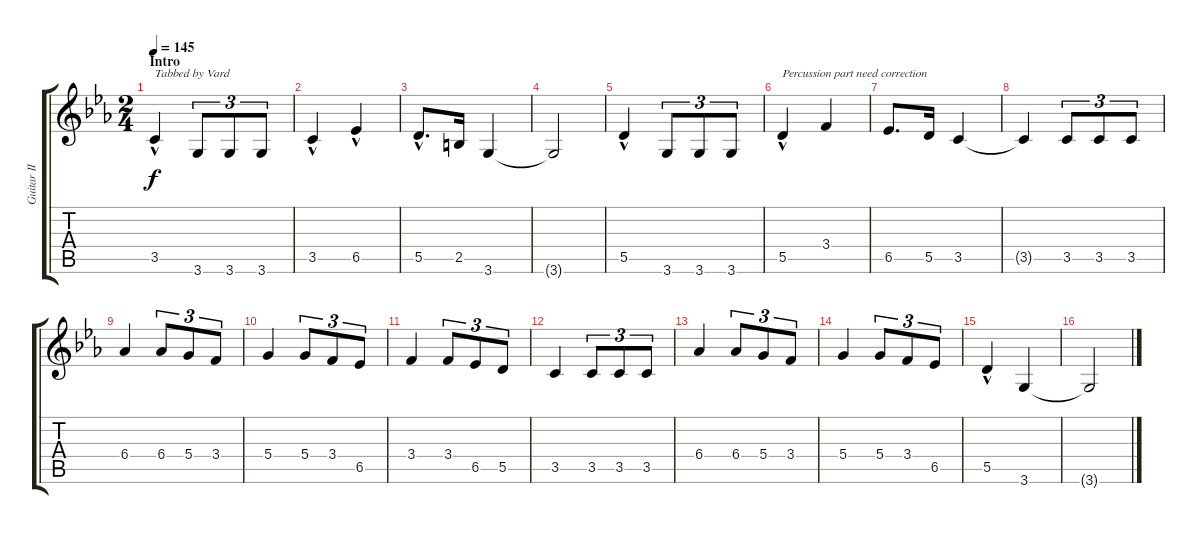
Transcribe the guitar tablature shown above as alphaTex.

\track ("Guitar II" "Guitar II") {instrument distortionguitar}
\staff {score tabs}
\tuning (E4 B3 G3 D3 A2 E2) {hide}
\ts (2 4)
\section ("" "Intro")
\tempo 145
\clef g2
\ks cminor
3.5{hac}.4{txt "Tabbed by Vard" dy f instrument distortionguitar} 3.6.8{tu (3 2)} 3.6.8{tu (3 2)} 3.6.8{tu (3 2)} |
3.5{hac}.4{txt ""} 6.5{hac}.4 |
5.5{hac}.8{d} 2.5.16 3.6.4 |
3.6{t}.2 |
5.5{hac}.4 3.6.8{tu (3 2)} 3.6.8{tu (3 2)} 3.6.8{tu (3 2)} |
5.5{hac}.4{txt "Percussion part need correction"} 3.4.4 |
6.5.8{d} 5.5.16 3.5.4 |
3.5{t}.4 3.5.8{tu (3 2)} 3.5.8{tu (3 2)} 3.5.8{tu (3 2)} |
6.4.4 6.4.8{tu (3 2)} 5.4.8{tu (3 2)} 3.4.8{tu (3 2)} |
5.4.4 5.4.8{tu (3 2)} 3.4.8{tu (3 2)} 6.5.8{tu (3 2)} |
3.4.4 3.4.8{tu (3 2)} 6.5.8{tu (3 2)} 5.5.8{tu (3 2)} |
3.5.4 3.5.8{tu (3 2)} 3.5.8{tu (3 2)} 3.5.8{tu (3 2)} |
6.4.4 6.4.8{tu (3 2)} 5.4.8{tu (3 2)} 3.4.8{tu (3 2)} |
5.4.4 5.4.8{tu (3 2)} 3.4.8{tu (3 2)} 6.5.8{tu (3 2)} |
5.5{hac}.4 3.6.4 |
3.6{t}.2
